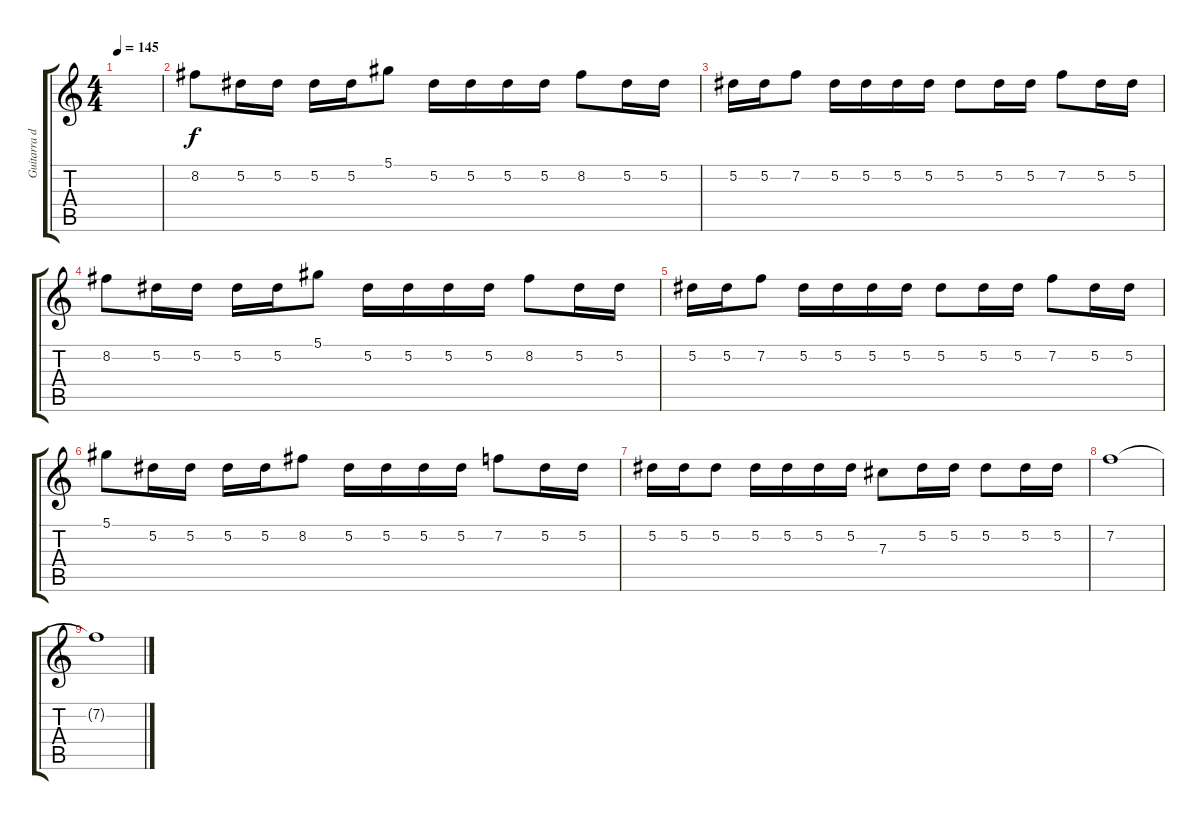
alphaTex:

\track ("Guitarra del infierno" "Guitarra d") {instrument distortionguitar}
\staff {score tabs}
\tuning (Eb4 Bb3 Gb3 Db3 Ab2 Eb2) {hide}
\ts (4 4)
\tempo 145
\clef g2
\ks c
|
8.2.8 5.2.16 5.2.16 5.2.16 5.2.16 5.1.8 5.2.16 5.2.16 5.2.16 5.2.16 8.2.8 5.2.16 5.2.16 |
5.2.16 5.2.16 7.2.8 5.2.16 5.2.16 5.2.16 5.2.16 5.2.8 5.2.16 5.2.16 7.2.8 5.2.16 5.2.16 |
8.2.8 5.2.16 5.2.16 5.2.16 5.2.16 5.1.8 5.2.16 5.2.16 5.2.16 5.2.16 8.2.8 5.2.16 5.2.16 |
5.2.16 5.2.16 7.2.8 5.2.16 5.2.16 5.2.16 5.2.16 5.2.8 5.2.16 5.2.16 7.2.8 5.2.16 5.2.16 |
5.1.8 5.2.16 5.2.16 5.2.16 5.2.16 8.2.8 5.2.16 5.2.16 5.2.16 5.2.16 7.2.8 5.2.16 5.2.16 |
5.2.16 5.2.16 5.2.8 5.2.16 5.2.16 5.2.16 5.2.16 7.3.8 5.2.16 5.2.16 5.2.8 5.2.16 5.2.16 |
7.2.1 |
7.2{t}.1
